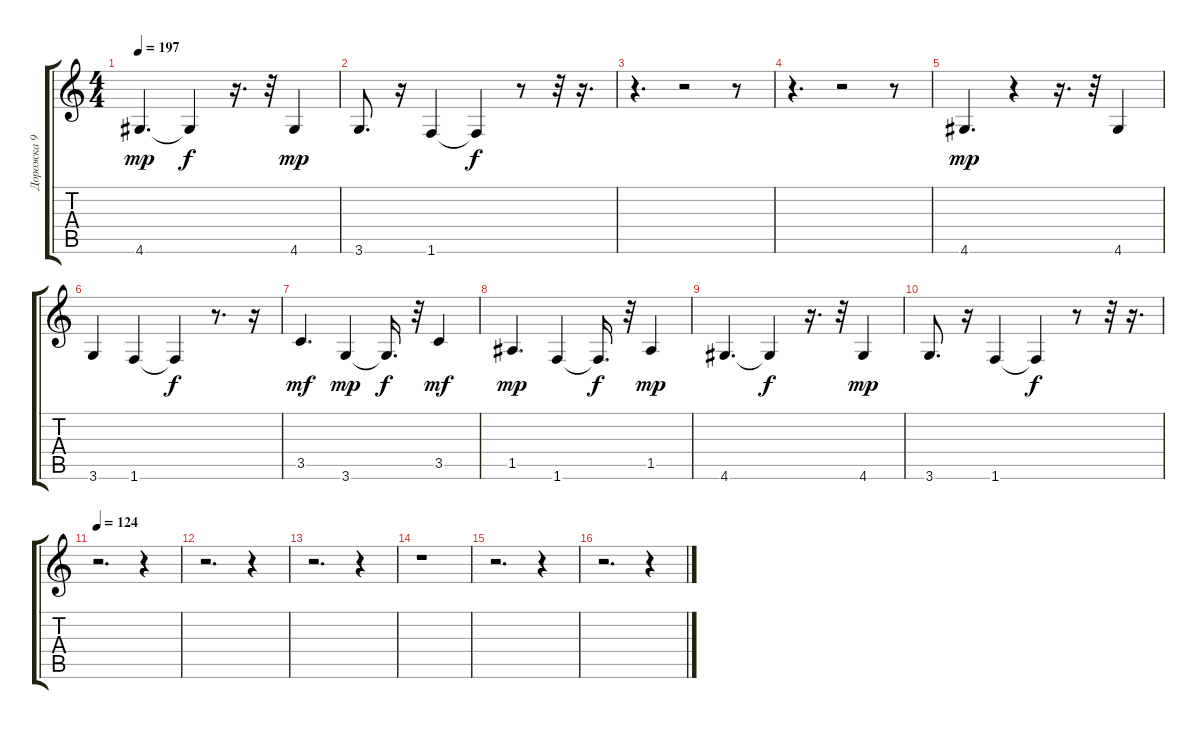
\track ("Дорожка 9" "Дорожка 9") {instrument electricbasspick}
\staff {score tabs}
\tuning (E4 B3 G3 D3 A2 E2) {hide}
\ts (4 4)
\tempo 197
\clef g2
\ks c
4.6.4{d dy mp} 4.6{t}.4{dy f} r.16{d} r.32 4.6.4{dy mp} |
3.6.8{d} r.16 1.6.4 1.6{t}.4{dy f} r.8 r.32 r.16{d} |
r.4{d} r.2 r.8 |
r.4{d} r.2 r.8 |
4.6.4{d dy mp} r.4 r.16{d} r.32 4.6.4 |
3.6.4 1.6.4 1.6{t}.4{dy f} r.8{d} r.16 |
3.5.4{d dy mf} 3.6.4{dy mp} 3.6{t}.16{d dy f} r.32 3.5.4{dy mf} |
1.5.4{d dy mp} 1.6.4 1.6{t}.16{d dy f} r.32 1.5.4{dy mp} |
4.6.4{d} 4.6{t}.4{dy f} r.16{d} r.32 4.6.4{dy mp} |
3.6.8{d} r.16 1.6.4 1.6{t}.4{dy f} r.8 r.32 r.16{d} |
\tempo 124
r.2{d} r.4 |
r.2{d} r.4 |
r.2{d} r.4 |
r.1 |
r.2{d} r.4 |
r.2{d} r.4
